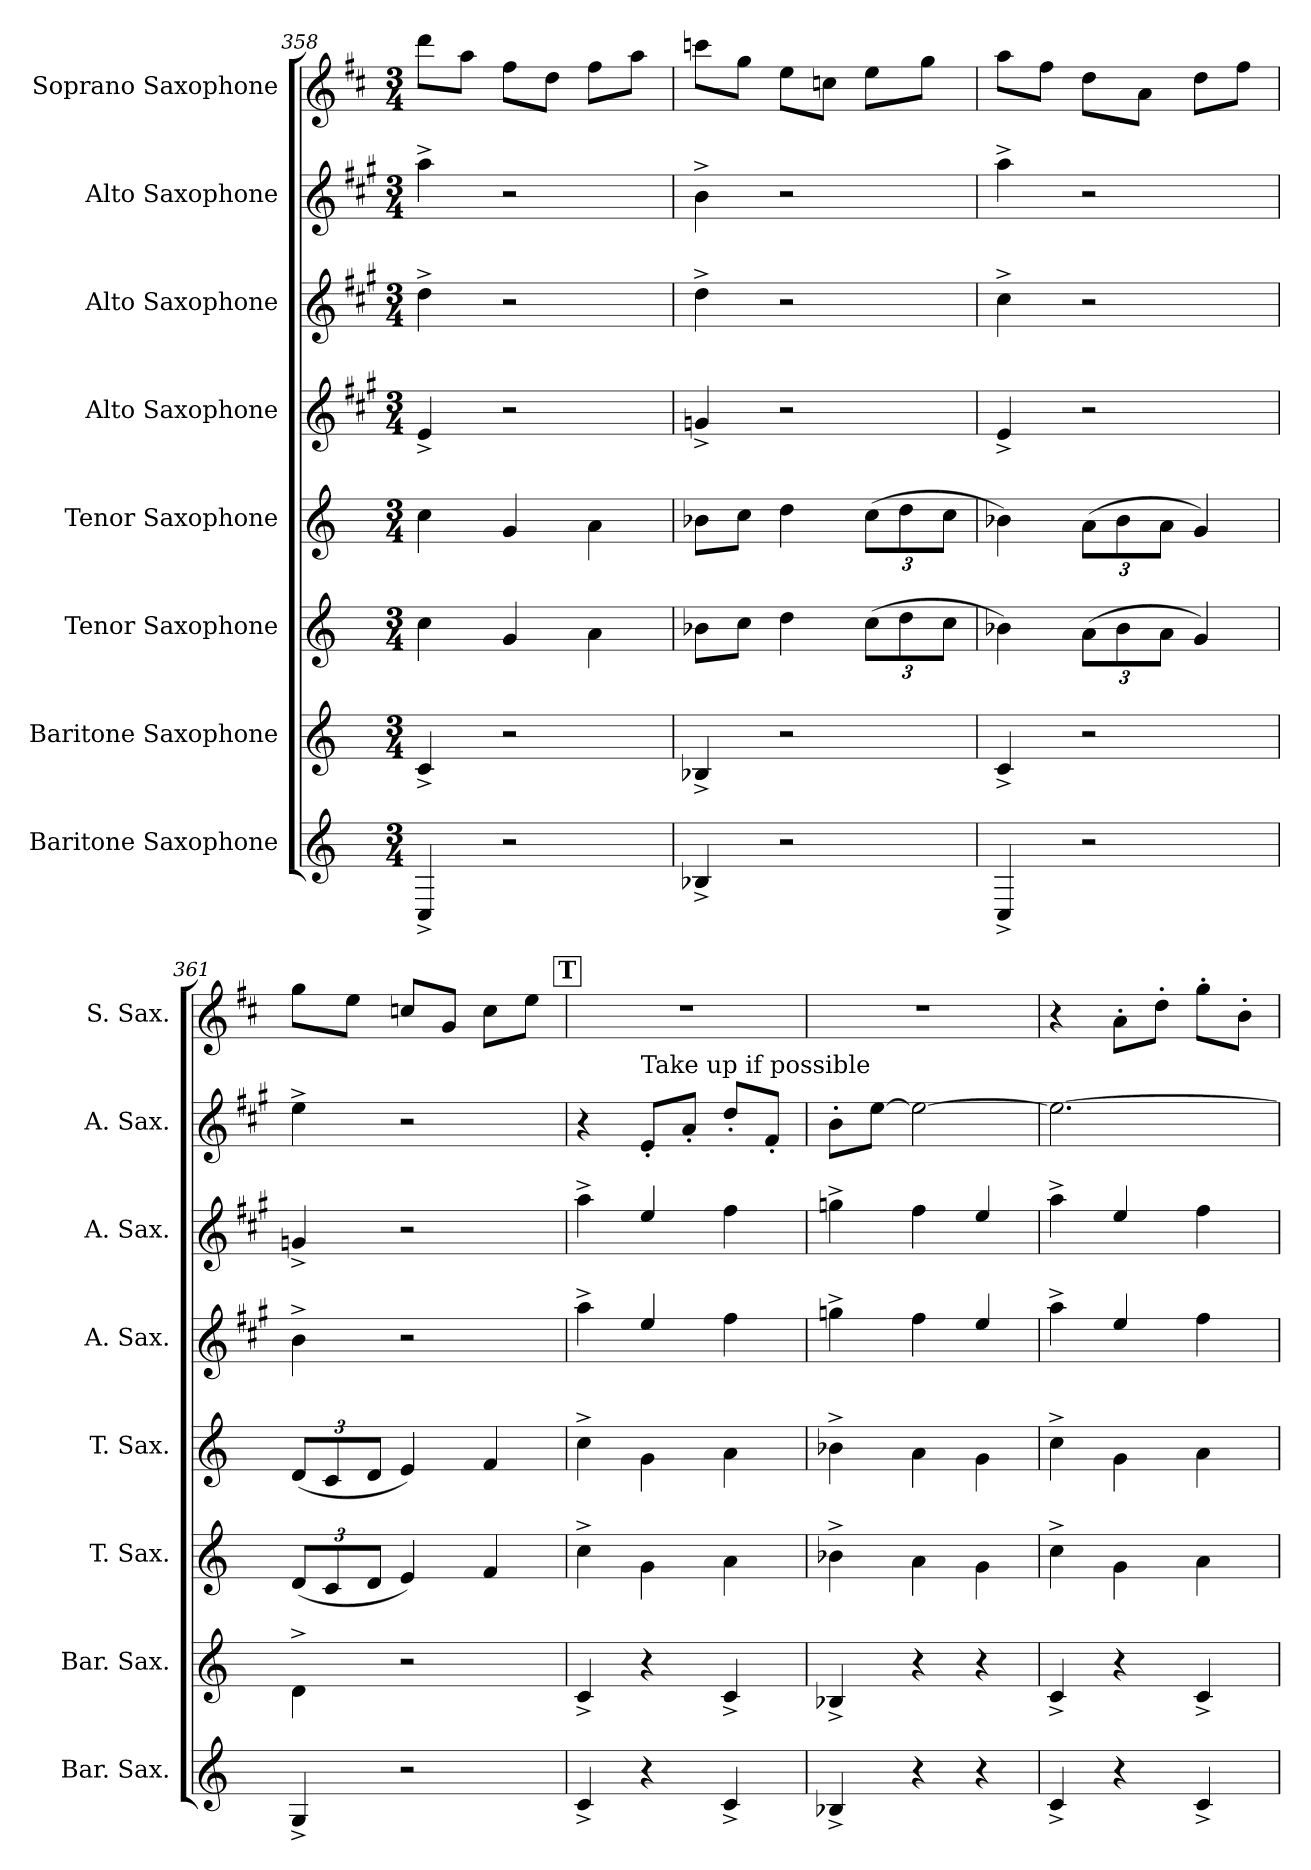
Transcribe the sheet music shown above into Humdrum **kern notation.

**kern	**kern	**kern	**kern	**kern	**kern	**kern	**kern
*part8	*part7	*part6	*part5	*part4	*part3	*part2	*part1
*staff8	*staff7	*staff6	*staff5	*staff4	*staff3	*staff2	*staff1
*I"Baritone Saxophone	*I"Baritone Saxophone	*I"Tenor Saxophone	*I"Tenor Saxophone	*I"Alto Saxophone	*I"Alto Saxophone	*I"Alto Saxophone	*I"Soprano Saxophone
*I'Bar. Sax.	*I'Bar. Sax.	*I'T. Sax.	*I'T. Sax.	*I'A. Sax.	*I'A. Sax.	*I'A. Sax.	*I'S. Sax.
*clefG2	*clefG2	*clefG2	*clefG2	*clefG2	*clefG2	*clefG2	*clefG2
*ITrd12c21	*ITrd12c21	*ITrd8c14	*ITrd8c14	*ITrd5c9	*ITrd5c9	*ITrd5c9	*ITrd1c2
*k[]	*k[]	*k[]	*k[]	*k[]	*k[]	*k[]	*k[]
*M3/4	*M3/4	*M3/4	*M3/4	*M3/4	*M3/4	*M3/4	*M3/4
=358	=358	=358	=358	=358	=358	=358	=358
4CC^/	4C^/	4c\	4c\	4G^/	4f^\	4cc^\	8ccc\L
.	.	.	.	.	.	.	8gg\J
2r	2r	4G/	4G/	2r	2r	2r	8ee\L
.	.	.	.	.	.	.	8cc\J
.	.	4A\	4A\	.	.	.	8ee\L
.	.	.	.	.	.	.	8gg\J
=359	=359	=359	=359	=359	=359	=359	=359
4BB-X^/	4BB-X^/	8B-X\L	8B-X\L	4B-X^/	4f^\	4d^\	8bb-X\L
.	.	8c\J	8c\J	.	.	.	8ff\J
2r	2r	4d\	4d\	2r	2r	2r	8dd\L
.	.	.	.	.	.	.	8b-X\J
*	*	*Xbrackettup	*Xbrackettup	*	*	*	*
.	.	(12c\L	(12c\L	.	.	.	8dd\L
.	.	12d\	12d\	.	.	.	.
.	.	.	.	.	.	.	8ff\J
.	.	12c\J	12c\J	.	.	.	.
!!LO:PB:g=z
=360	=360	=360	=360	=360	=360	=360	=360
4CC^/	4C^/	4B-X\)	4B-X\)	4G^/	4e^\	4cc^\	8gg\L
.	.	.	.	.	.	.	8ee\J
2r	2r	(12A\L	(12A\L	2r	2r	2r	8cc\L
.	.	12B-\	12B-\	.	.	.	.
.	.	.	.	.	.	.	8g\J
.	.	12A\J	12A\J	.	.	.	.
.	.	4G/)	4G/)	.	.	.	8cc\L
.	.	.	.	.	.	.	8ee\J
=361	=361	=361	=361	=361	=361	=361	=361
4GG^/	4D^\	(12D/L	(12D/L	4d^\	4B-X^/	4g^\	8ff\L
.	.	12C/	12C/	.	.	.	.
.	.	.	.	.	.	.	8dd\J
.	.	12D/J	12D/J	.	.	.	.
2r	2r	4E/)	4E/)	2r	2r	2r	8b-X/L
.	.	.	.	.	.	.	8f/J
.	.	4F/	4F/	.	.	.	8b-\L
.	.	.	.	.	.	.	8dd\J
!!LO:REH:place=s1:a:B:fs=14:t=T
=362	=362	=362	=362	=362	=362	=362	=362
4C^/	4C^/	4c^\	4c^\	4cc^\	4cc^\	4r	2.r
!	!	!	!	!	!	!LO:TX:a:t=Take up if possible	!
4r	4r	4G\	4G\	4g/	4g/	8G'/L	.
.	.	.	.	.	.	8c'/J	.
4C^/	4C^/	4A\	4A\	4a\	4a\	8f'/L	.
.	.	.	.	.	.	8A'/J	.
=363	=363	=363	=363	=363	=363	=363	=363
4BB-X^/	4BB-X^/	4B-X^\	4B-X^\	4b-X^\	4b-X^\	8d'\L	2.r
.	.	.	.	.	.	[8g\J	.
4r	4r	4A\	4A\	4a\	4a\	2g\_	.
4r	4r	4G\	4G\	4g/	4g/	.	.
=364	=364	=364	=364	=364	=364	=364	=364
4C^/	4C^/	4c^\	4c^\	4cc^\	4cc^\	2.g\_	4r
4r	4r	4G\	4G\	4g/	4g/	.	8g'\L
.	.	.	.	.	.	.	8cc'\J
4C^/	4C^/	4A\	4A\	4a\	4a\	.	8ff'\L
.	.	.	.	.	.	.	8a'\J
=	=	=	=	=	=	=	=
*-	*-	*-	*-	*-	*-	*-	*-
